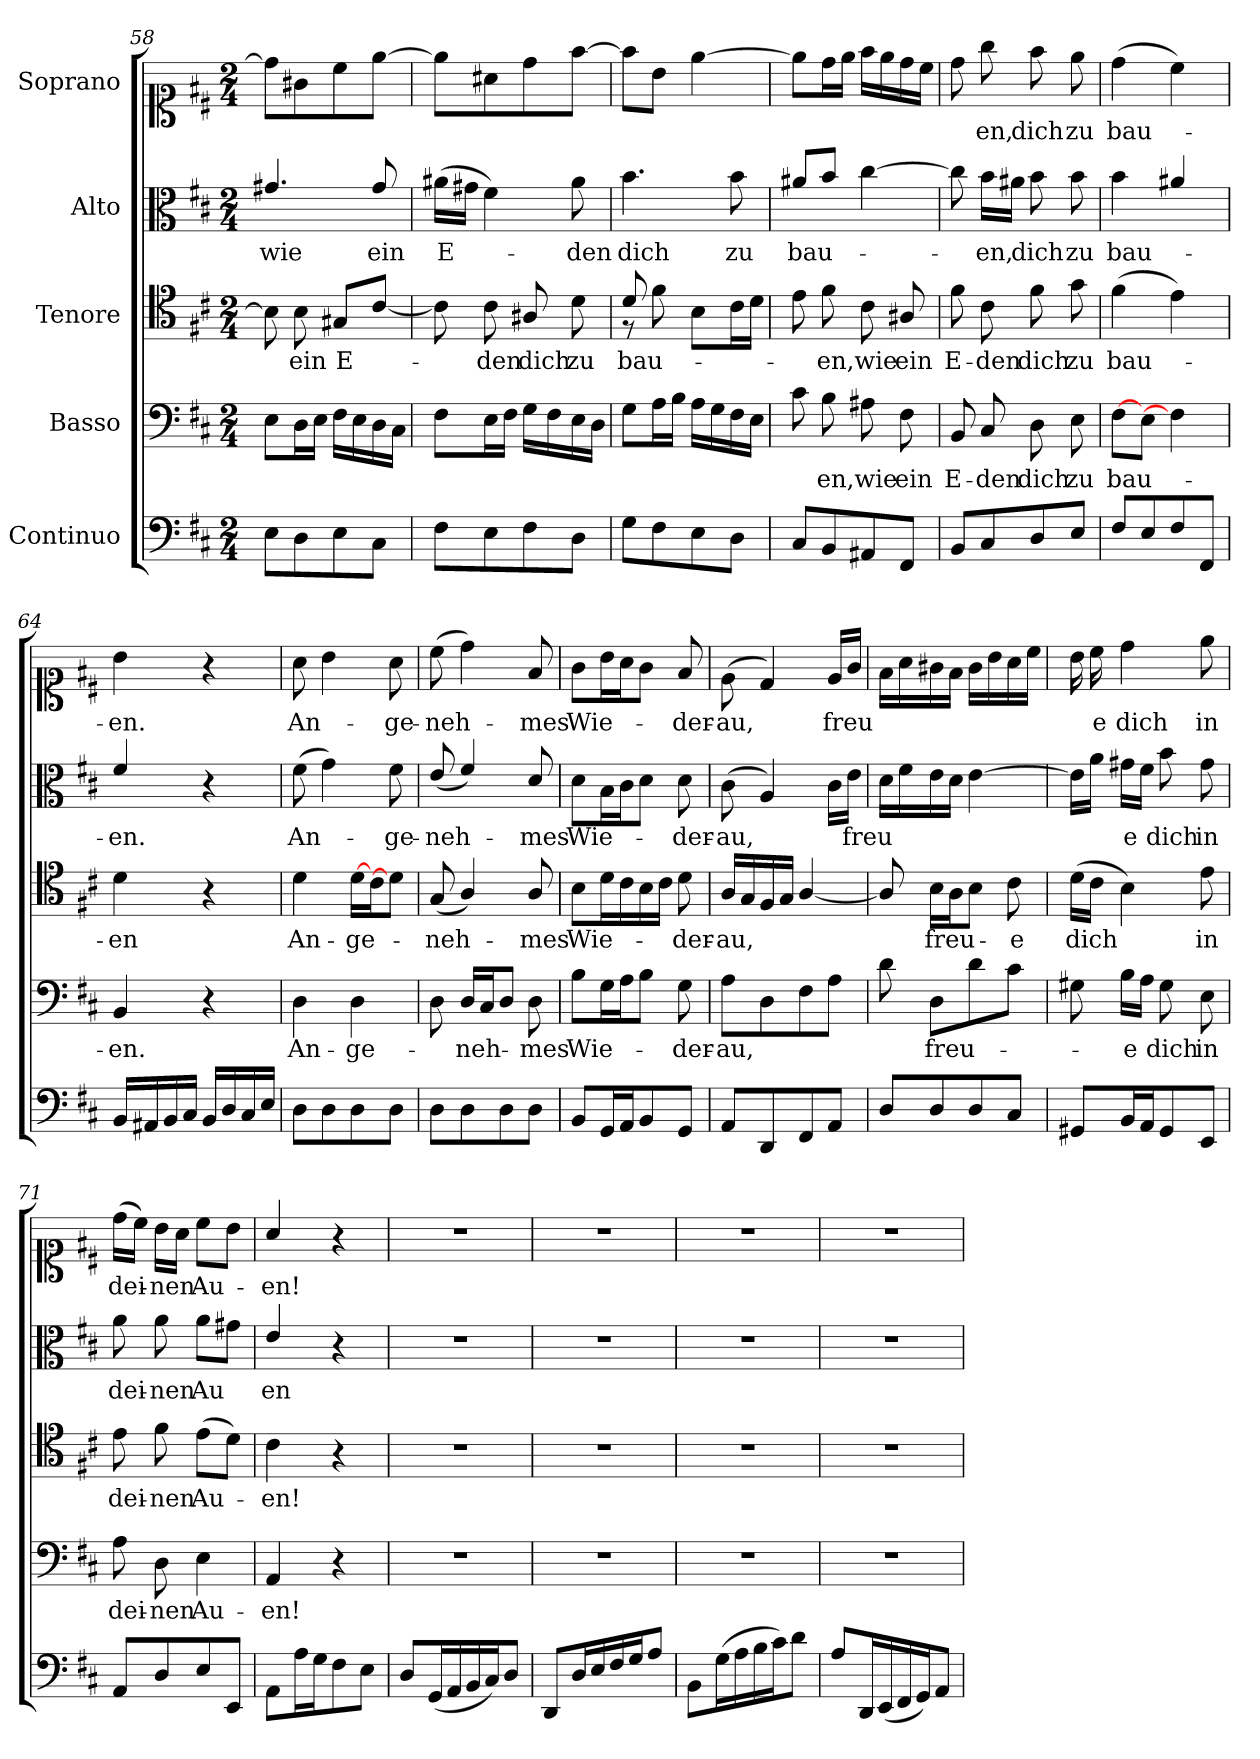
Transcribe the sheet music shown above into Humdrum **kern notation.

**kern	**kern	**text	**kern	**text	**kern	**text	**kern	**text
*part5	*part4	*part4	*part3	*part3	*part2	*part2	*part1	*part1
*staff5	*staff4	*staff4	*staff3	*staff3	*staff2	*staff2	*staff1	*staff1
*I"Continuo	*I"Basso	*	*I"Tenore	*	*I"Alto	*	*I"Soprano	*
*clefF4	*clefF4	*	*clefC4	*	*clefC3	*	*clefC1	*
*k[f#c#]	*k[f#c#]	*	*k[f#c#]	*	*k[f#c#]	*	*k[f#c#]	*
*M2/4	*M2/4	*	*M2/4	*	*M2/4	*	*M2/4	*
=58	=58	=58	=58	=58	=58	=58	=58	=58
!	!	!	!	!	!	!LO:LY:b	!	!
8E\L	8E\L	.	8B\]	.	4.g#X/	wie	8dd\L]	.
!	!	!	!	!LO:LY:b	!	!	!	!
8D\	16D\L	.	8B\	ein	.	.	8g#X\	.
.	16E\JJ	.	.	.	.	.	.	.
!	!	!LO:LY:b	!	!LO:LY:b	!	!	!	!
8E\	16F#\LL	---	8G#X/L	E-	.	.	8cc#\	.
.	16E\	.	.	.	.	.	.	.
!	!	!	!	!	!	!LO:LY:b	!	!
8C#\J	16D\	.	[8c#/J	.	8g#/	ein	[8ee\J	.
.	16C#\JJ	.	.	.	.	.	.	.
=59	=59	=59	=59	=59	=59	=59	=59	=59
!	!	!	!	!	!	!LO:LY:b	!	!
8F#\L	8F#\L	.	8c#\]	.	(>16a#X\LL	E-	8ee\L]	.
.	.	.	.	.	16g#X\JJ	.	.	.
!	!	!	!	!LO:LY:b	!	!	!	!
8E\	16E\L	.	8c#\	den	4f#\)	.	8a#X\	.
.	16F#\JJ	.	.	.	.	.	.	.
!	!	!	!	!LO:LY:b	!	!	!	!
8F#\	16G\LL	.	8A#X/	dich	.	.	8dd\	.
.	16F#\	.	.	.	.	.	.	.
!	!	!	!	!LO:LY:b	!	!LO:LY:b	!	!
8D\J	16E\	.	8d\	zu	8a#\	-den	[8ff#\J	.
.	16D\JJ	.	.	.	.	.	.	.
=60	=60	=60	=60	=60	=60	=60	=60	=60
!	!	!	!	!LO:LY:b	!	!LO:LY:b	!	!
*	*	*	*^	*	*	*	*	*
8G\L	8G\L	.	8d/	8r	bau-	4.b\	dich	8ff#\L]	.
!	!	!LO:LY:b	!	!	!	!	!	!	!
8F#\	16A\L	---	8f#\	4.ryy	.	.	.	8b\J	.
.	16B\JJ	.	.	.	.	.	.	.	.
8E\	16A\LL	.	8B\L	.	.	.	.	[4ee\	.
.	16G\	.	.	.	.	.	.	.	.
!	!	!	!	!	!	!	!LO:LY:b	!	!
8D\J	16F#\	.	16c#\L	.	.	8b\	zu	.	.
.	16E\JJ	.	16d\JJ	.	.	.	.	.	.
*	*	*	*v	*v	*	*	*	*	*
!!LO:LB:g=z
=61	=61	=61	=61	=61	=61	=61	=61	=61
!	!	!	!	!	!	!LO:LY:b	!	!
8C#/L	8c#\	.	8e\	.	8a#X/L	bau-	8ee\L]	.
!	!	!LO:LY:b	!	!LO:LY:b	!	!	!	!
8BB/	8B\	-en,	8f#\	en,	8b/J	.	16dd\L	.
.	.	.	.	.	.	.	16ee\JJ	.
!	!	!LO:LY:b	!	!LO:LY:b	!	!	!	!
8AA#X/	8A#X\	wie	8c#\	wie	[4cc#\	.	16ff#\LL	.
.	.	.	.	.	.	.	16ee\	.
!	!	!LO:LY:b	!	!LO:LY:b	!	!	!	!
8FF#/J	8F#\	ein	8A#X/	ein	.	.	16dd\	.
.	.	.	.	.	.	.	16cc#\JJ	.
=62	=62	=62	=62	=62	=62	=62	=62	=62
!	!	!LO:LY:b	!	!LO:LY:b	!	!	!	!LO:LY:b
8BB/L	8BB/	E-	8f#\	E-	8cc#\]	.	8dd\	--
!	!	!LO:LY:b	!	!LO:LY:b	!	!LO:LY:b	!	!LO:LY:b
8C#/	8C#/	-den	8c#\	-den	16b\LL	-en,	8gg\	en,
.	.	.	.	.	16a#X\JJ	.	.	.
!	!	!LO:LY:b	!	!LO:LY:b	!	!LO:LY:b	!	!LO:LY:b
8D/	8D\	dich	8f#\	dich	8b\	dich	8ff#\	dich
!	!	!LO:LY:b	!	!LO:LY:b	!	!LO:LY:b	!	!LO:LY:b
8E/J	8E\	zu	8g\	zu	8b\	zu	8ee\	zu
=63	=63	=63	=63	=63	=63	=63	=63	=63
!	!	!LO:LY:b	!	!LO:LY:b	!	!LO:LY:b	!	!LO:LY:b
8F#/L	[8F#\L	bau-	(>4f#\	bau-	4b\	bau-	(>4dd\	bau-
8E/	8E\J	.	.	.	.	.	.	.
8F#/	4F#\]	.	4e\)	.	4a#X/	.	4cc#\)	.
8FF#/J	.	.	.	.	.	.	.	.
=64	=64	=64	=64	=64	=64	=64	=64	=64
!	!	!LO:LY:b	!	!LO:LY:b	!	!LO:LY:b	!	!LO:LY:b
16BB/LL	4BB/	-en.	4d\	-en	4f#/	-en.	4b\	-en.
16AA#X/	.	.	.	.	.	.	.	.
16BB/	.	.	.	.	.	.	.	.
16C#/JJ	.	.	.	.	.	.	.	.
16BB/LL	4r	.	4r	.	4r	.	4r	.
16D/	.	.	.	.	.	.	.	.
16C#/	.	.	.	.	.	.	.	.
16E/JJ	.	.	.	.	.	.	.	.
=65	=65	=65	=65	=65	=65	=65	=65	=65
!	!	!LO:LY:b	!	!LO:LY:b	!	!LO:LY:b	!	!LO:LY:b
8D\L	4D\	An-	4d\	An-	(>8f#\	An-	8a\	An-
8D\	.	.	.	.	4g\)	.	4b\	.
!	!	!LO:LY:b	!	!LO:LY:b	!	!	!	!
8D\	4D\	-ge-	[16d\LL	-ge-	.	.	.	.
.	.	.	16c#\J	.	.	.	.	.
!	!	!	!	!	!	!LO:LY:b	!	!LO:LY:b
8D\J	.	.	8d\J]	.	8f#\	-ge-	8a\	-ge-
=66	=66	=66	=66	=66	=66	=66	=66	=66
!	!	!	!	!LO:LY:b	!	!LO:LY:b	!	!LO:LY:b
8D\L	8D\	.	(<8G/	-neh-	(<8e/	-neh-	(>8cc#\	-neh-
!	!	!LO:LY:b	!	!	!	!	!	!
8D\	16D/LL	-neh-	4A/)	.	4f#/)	.	4dd\)	.
.	16C#/J	.	.	.	.	.	.	.
8D\	8D/J	.	.	.	.	.	.	.
!	!	!LO:LY:b	!	!LO:LY:b	!	!LO:LY:b	!	!LO:LY:b
8D\J	8D\	-mes	8A/	-mes	8d/	-mes	8f#/	-mes
=67	=67	=67	=67	=67	=67	=67	=67	=67
!	!	!LO:LY:b	!	!LO:LY:b	!	!LO:LY:b	!	!LO:LY:b
8BB/L	8B\L	Wie-	8B\L	Wie-	8d\L	Wie-	8g\L	Wie-
16GG/L	16G\L	.	16d\L	.	16B\L	.	16b\L	.
16AA/J	16A\J	.	16c#\	.	16c#\J	.	16a\J	.
8BB/	8B\J	.	16B\	.	8d\J	.	8g\J	.
.	.	.	16c#\JJ	.	.	.	.	.
!	!	!LO:LY:b	!	!LO:LY:b	!	!LO:LY:b	!	!LO:LY:b
8GG/J	8G\	-der-	8d\	-der-	8d\	der-	8f#/	-der-
=68	=68	=68	=68	=68	=68	=68	=68	=68
!	!	!LO:LY:b	!	!LO:LY:b	!	!LO:LY:b	!	!LO:LY:b
8AA/L	8A\L	-au,	16A/LL	-au,	(>8c#\	-au,	(>8e\	-au,
.	.	.	16G/	.	.	.	.	.
8DD/	8D\	.	16F#/	.	4A/)	.	4d/)	.
.	.	.	16G/JJ	.	.	.	.	.
8FF#/	8F#\	.	[4A/	.	.	.	.	.
!	!	!	!	!	!	!	!	!LO:LY:b
8AA/J	8A\J	.	.	.	16c#\LL	.	16e/LL	freu-
!	!	!	!	!	!	!LO:LY:b	!	!
.	.	.	.	.	16e\JJ	freu-	16g/JJ	.
=69	=69	=69	=69	=69	=69	=69	=69	=69
!	!	!	!	!	!	!LO:LY:b	!	!LO:LY:b
8D/L	8d\	.	8A/]	.	16d\LL	---	16f#\LL	---
.	.	.	.	.	16f#\	.	16a\	.
!	!	!LO:LY:b	!	!LO:LY:b	!	!	!	!
8D/	8D\L	freu-	16B\LL	freu-	16e\	.	16g#X\	.
.	.	.	16A\J	.	16d\JJ	.	16f#\JJ	.
8D/	8d\	.	8B\J	.	[4e\	.	16g#\LL	.
.	.	.	.	.	.	.	16b\	.
!	!	!	!	!LO:LY:b	!	!	!	!LO:LY:b
8C#/J	8c#\J	.	8c#\	e	.	.	16a\	---
.	.	.	.	.	.	.	16cc#\JJ	.
!!LO:LB:g=z
=70	=70	=70	=70	=70	=70	=70	=70	=70
!	!	!	!	!LO:LY:b	!	!	!	!
8GG#X/L	8G#X\	.	(>16d\LL	-dich	16e\LL]	.	16b\	.
!	!	!	!	!	!	!	!	!LO:LY:b
.	.	.	16c#\JJ	.	16a\JJ	.	16cc#\	-e
!	!	!LO:LY:b	!	!	!	!LO:LY:b	!	!LO:LY:b
16BB/L	16B\LL	-e	4B\)	.	16g#X\LL	-e	4dd\	dich
16AA/J	16A\JJ	.	.	.	16f#\JJ	.	.	.
!	!	!LO:LY:b	!	!	!	!LO:LY:b	!	!
8GG#/	8G#\	dich	.	.	8b\	dich	.	.
!	!	!LO:LY:b	!	!LO:LY:b	!	!LO:LY:b	!	!LO:LY:b
8EE/J	8E\	in	8e\	in	8g#\	in	8ee\	in
=71	=71	=71	=71	=71	=71	=71	=71	=71
!	!	!LO:LY:b	!	!LO:LY:b	!	!LO:LY:b	!	!LO:LY:b
8AA/L	8A\	dei-	8e\	dei-	8a\	dei-	(>16dd\LL	dei-
.	.	.	.	.	.	.	16cc#\JJ)	.
!	!	!LO:LY:b	!	!LO:LY:b	!	!LO:LY:b	!	!LO:LY:b
8D/	8D\	-nen	8f#\	-nen	8a\	-nen	16b\LL	-nen
.	.	.	.	.	.	.	16a\JJ	.
!	!	!LO:LY:b	!	!LO:LY:b	!	!LO:LY:b	!	!LO:LY:b
8E/	4E\	Au-	(>8e\L	Au-	8a\L	Au	8cc#\L	Au-
8EE/J	.	.	8d\J)	.	8g#X\J	.	8b\J	.
=72	=72	=72	=72	=72	=72	=72	=72	=72
!	!	!LO:LY:b	!	!LO:LY:b	!	!LO:LY:b	!	!LO:LY:b
8AA\L	4AA/	-en!	4c#\	-en!	4e/	en	4a/	-en!
16A\L	.	.	.	.	.	.	.	.
16G\J	.	.	.	.	.	.	.	.
8F#\	4r	.	4r	.	4r	.	4r	.
8E\J	.	.	.	.	.	.	.	.
=73	=73	=73	=73	=73	=73	=73	=73	=73
8D/L	2r	.	2r	.	2r	.	2r	.
(<16GG/L	.	.	.	.	.	.	.	.
16AA/	.	.	.	.	.	.	.	.
16BB/	.	.	.	.	.	.	.	.
16C#/J)	.	.	.	.	.	.	.	.
8D/J	.	.	.	.	.	.	.	.
=74	=74	=74	=74	=74	=74	=74	=74	=74
8DD/L	2r	.	2r	.	2r	.	2r	.
16D/L	.	.	.	.	.	.	.	.
16E/	.	.	.	.	.	.	.	.
16F#/	.	.	.	.	.	.	.	.
16G/J	.	.	.	.	.	.	.	.
8A/J	.	.	.	.	.	.	.	.
=75	=75	=75	=75	=75	=75	=75	=75	=75
8BB\L	2r	.	2r	.	2r	.	2r	.
(>16G\L	.	.	.	.	.	.	.	.
16A\	.	.	.	.	.	.	.	.
16B\	.	.	.	.	.	.	.	.
16c#\J)	.	.	.	.	.	.	.	.
8d\J	.	.	.	.	.	.	.	.
=76	=76	=76	=76	=76	=76	=76	=76	=76
8A/L	2r	.	2r	.	2r	.	2r	.
16DD/L	.	.	.	.	.	.	.	.
(<16EE/	.	.	.	.	.	.	.	.
16FF#/	.	.	.	.	.	.	.	.
16GG/J)	.	.	.	.	.	.	.	.
8AA/J	.	.	.	.	.	.	.	.
=	=	=	=	=	=	=	=	=
*-	*-	*-	*-	*-	*-	*-	*-	*-
